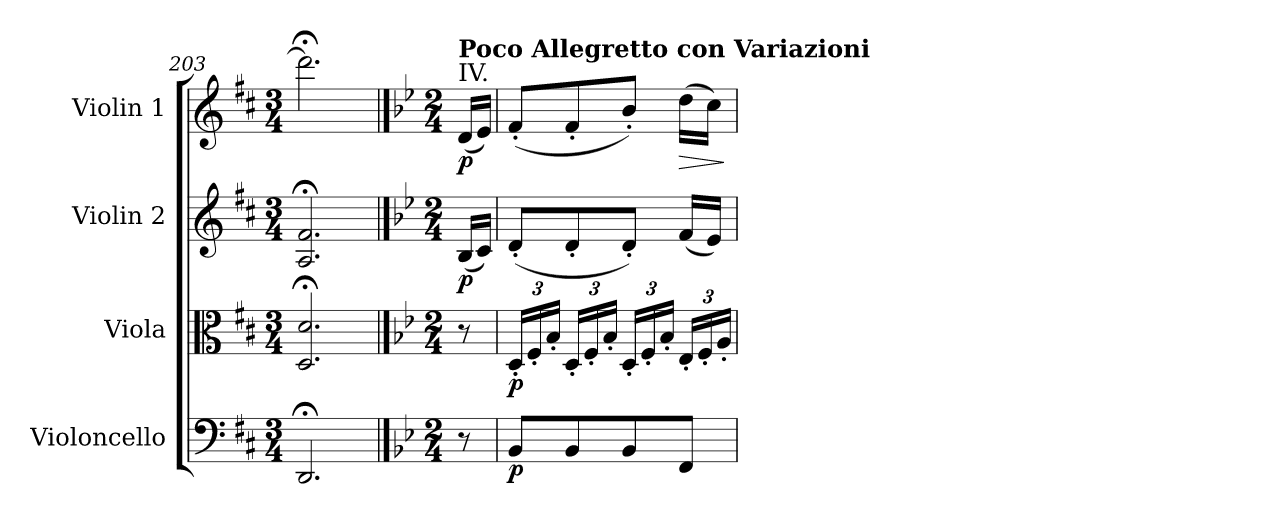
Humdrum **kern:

**kern	**dynam	**kern	**dynam	**kern	**dynam	**kern	**dynam
*part4	*part4	*part3	*part3	*part2	*part2	*part1	*part1
*staff4	*staff4	*staff3	*staff3	*staff2	*staff2	*staff1	*staff1
*I"Violoncello	*	*I"Viola	*	*I"Violin 2	*	*I"Violin 1	*
*I'Vc	*	*I'Vla	*	*I'Vln	*	*I'Vln	*
*clefF4	*	*clefC3	*	*clefG2	*	*clefG2	*
*k[f#c#]	*	*k[f#c#]	*	*k[f#c#]	*	*k[f#c#]	*
*M3/4	*	*M3/4	*	*M3/4	*	*M3/4	*
=203	=203	=203	=203	=203	=203	=203	=203
2.DD;</	.	2.D/;< 2.d/;<	.	2.A/;< 2.f#/;<	.	2.ddd;<\]	.
!!LO:PB:g=z
==	==	==	==	==	==	==	==
*k[b-e-]	*	*k[b-e-]	*	*k[b-e-]	*	*k[b-e-]	*
*M2/4	*	*M2/4	*	*M2/4	*	*M2/4	*
!	!	!	!	!	!	!LO:TX:a:t=IV.	!
!	!	!	!	!	!	!LO:TX:a:B:t=Poco Allegretto con Variazioni	!
!	!	!	!	!	!LO:DY:b	!	!LO:DY:b
8r	.	8r	.	(16B-/LL	p	(16d/LL	p
.	.	.	.	16c/JJ)	.	16e-/JJ)	.
=1	=1	=1	=1	=1	=1	=1	=1
*	*	*Xbrackettup	*	*	*	*	*
!	!LO:DY:b	!	!LO:DY:b	!	!	!	!
8BB-/L	p	24D'/LL	p	(8d'/L	.	(8f'/L	.
.	.	24F'/	.	.	.	.	.
.	.	24B-'/JJ	.	.	.	.	.
8BB-/	.	24D'/LL	.	8d'/	.	8f'/	.
.	.	24F'/	.	.	.	.	.
.	.	24B-'/JJ	.	.	.	.	.
8BB-/	.	24D'/LL	.	8d'/J)	.	8b-'/J)	.
.	.	24F'/	.	.	.	.	.
.	.	24B-'/JJ	.	.	.	.	.
!	!	!	!	!	!	!	!LO:HP:b
8FF/J	.	24E-'/LL	.	(16f/LL	.	(16dd\LL	>
.	.	24F'/	.	.	.	.	.
.	.	.	.	16e-/JJ)	.	16cc\JJ)	.
.	.	24A'/JJ	.	.	.	.	.
.	.	.	.	.	.	.	]
=	=	=	=	=	=	=	=
*-	*-	*-	*-	*-	*-	*-	*-
